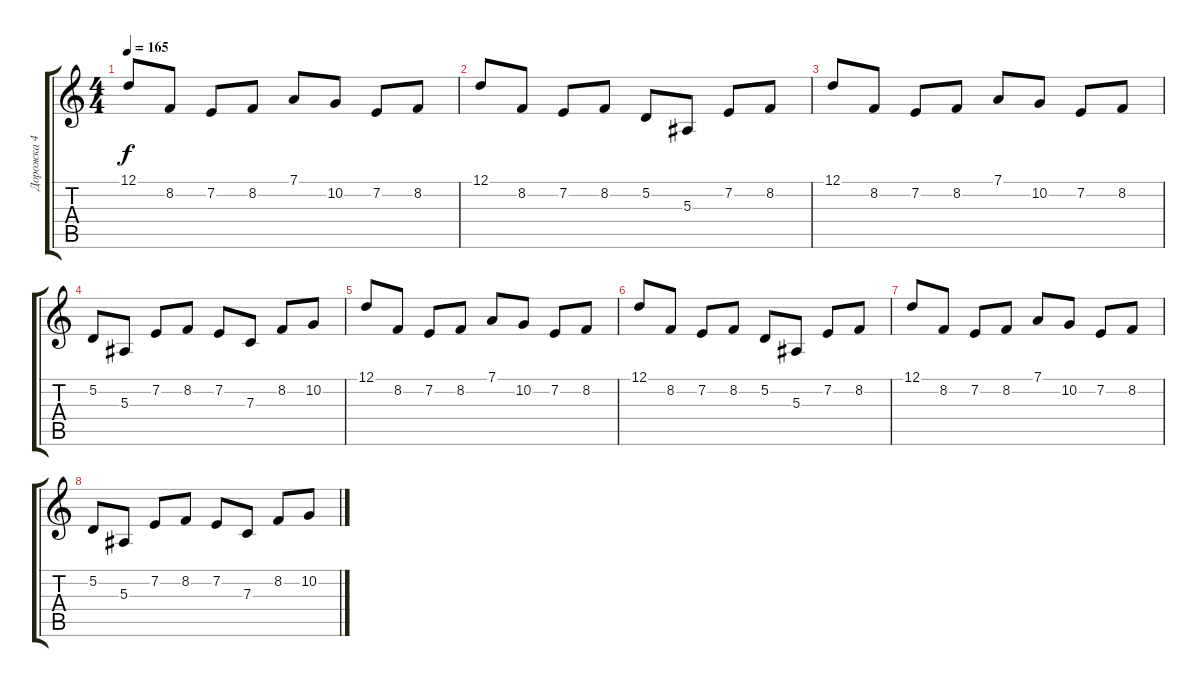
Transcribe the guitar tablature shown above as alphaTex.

\track ("Дорожка 4" "Дорожка 4") {instrument musicbox}
\staff {score tabs}
\tuning (D4 A3 F3 C3 G2 D2) {hide}
\ts (4 4)
\tempo 165
\clef g2
\ks c
12.1.8{dy f} 8.2.8 7.2.8 8.2.8 7.1.8 10.2.8 7.2.8 8.2.8 |
12.1.8 8.2.8 7.2.8 8.2.8 5.2.8 5.3.8 7.2.8 8.2.8 |
12.1.8 8.2.8 7.2.8 8.2.8 7.1.8 10.2.8 7.2.8 8.2.8 |
5.2.8 5.3.8 7.2.8 8.2.8 7.2.8 7.3.8 8.2.8 10.2.8 |
12.1.8 8.2.8 7.2.8 8.2.8 7.1.8 10.2.8 7.2.8 8.2.8 |
12.1.8 8.2.8 7.2.8 8.2.8 5.2.8 5.3.8 7.2.8 8.2.8 |
12.1.8 8.2.8 7.2.8 8.2.8 7.1.8 10.2.8 7.2.8 8.2.8 |
5.2.8 5.3.8 7.2.8 8.2.8 7.2.8 7.3.8 8.2.8 10.2.8
